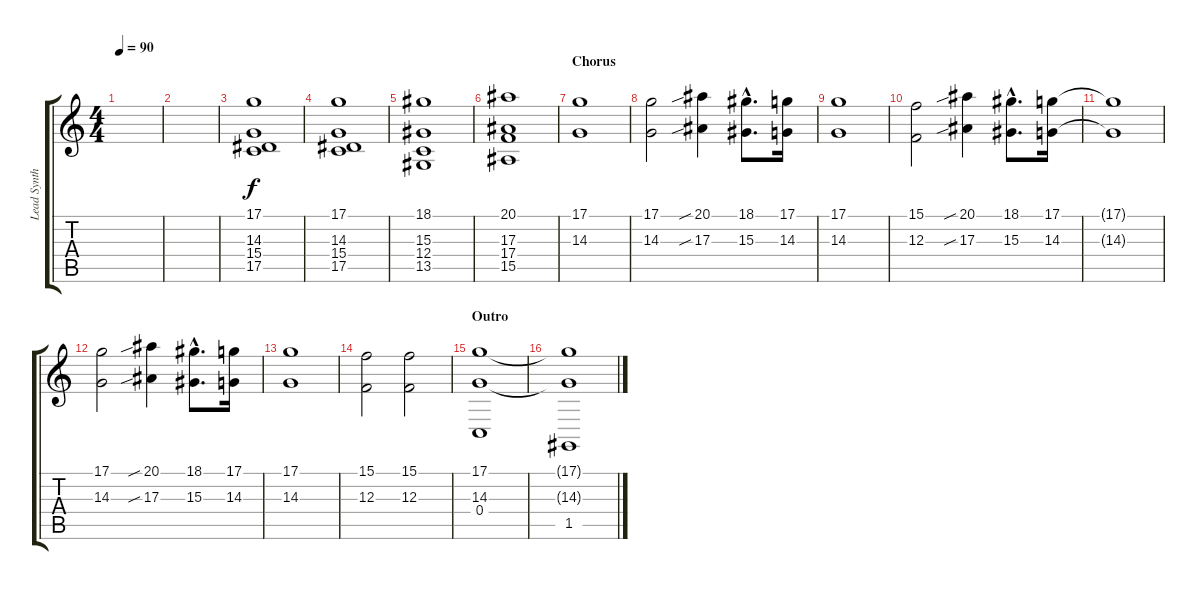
\track ("Lead Synth" "Lead Synth") {instrument synthstrings1}
\staff {score tabs}
\tuning (D4 A3 F3 C3 G2 C2) {hide}
\ts (4 4)
\tempo 90
\clef g2
\ks c
|
|
(17.1 14.3 15.4 17.5).1 |
(17.1 14.3 15.4 17.5).1 |
(18.1 15.3 12.4 13.5).1 |
(20.1 17.3 17.4 15.5).1 |
\section ("" "Chorus")
(17.1 14.3).1 |
(17.1 14.3).2 (20.1{sib} 17.3{sib}).4 (18.1{hac} 15.3{hac}).8{d} (17.1 14.3).16 |
(17.1 14.3).1 |
(15.1 12.3).2 (20.1{sib} 17.3{sib}).4 (18.1{hac} 15.3{hac}).8{d} (17.1 14.3).16 |
(17.1{t} 14.3{t}).1 |
(17.1 14.3).2 (20.1{sib} 17.3{sib}).4 (18.1{hac} 15.3{hac}).8{d} (17.1 14.3).16 |
(17.1 14.3).1 |
(15.1 12.3).2 (15.1 12.3).2 |
\section ("" "Outro")
(17.1 14.3 0.4).1 |
(17.1{t} 14.3{t} 1.5).1
